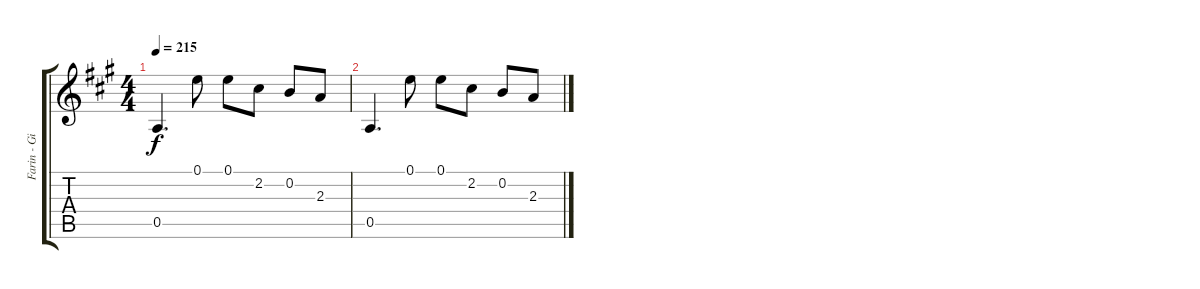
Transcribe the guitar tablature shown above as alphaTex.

\track ("Farin - Gitarre (Clean)" "Farin - Gi") {instrument electricguitarclean}
\staff {score tabs}
\tuning (E4 B3 G3 D3 A2 E2) {hide}
\ts (4 4)
\tempo 215
\clef g2
\ks a
0.5.4{d dy f} 0.1.8 0.1.8 2.2.8 0.2.8 2.3.8 |
0.5.4{d} 0.1.8 0.1.8 2.2.8 0.2.8 2.3.8
